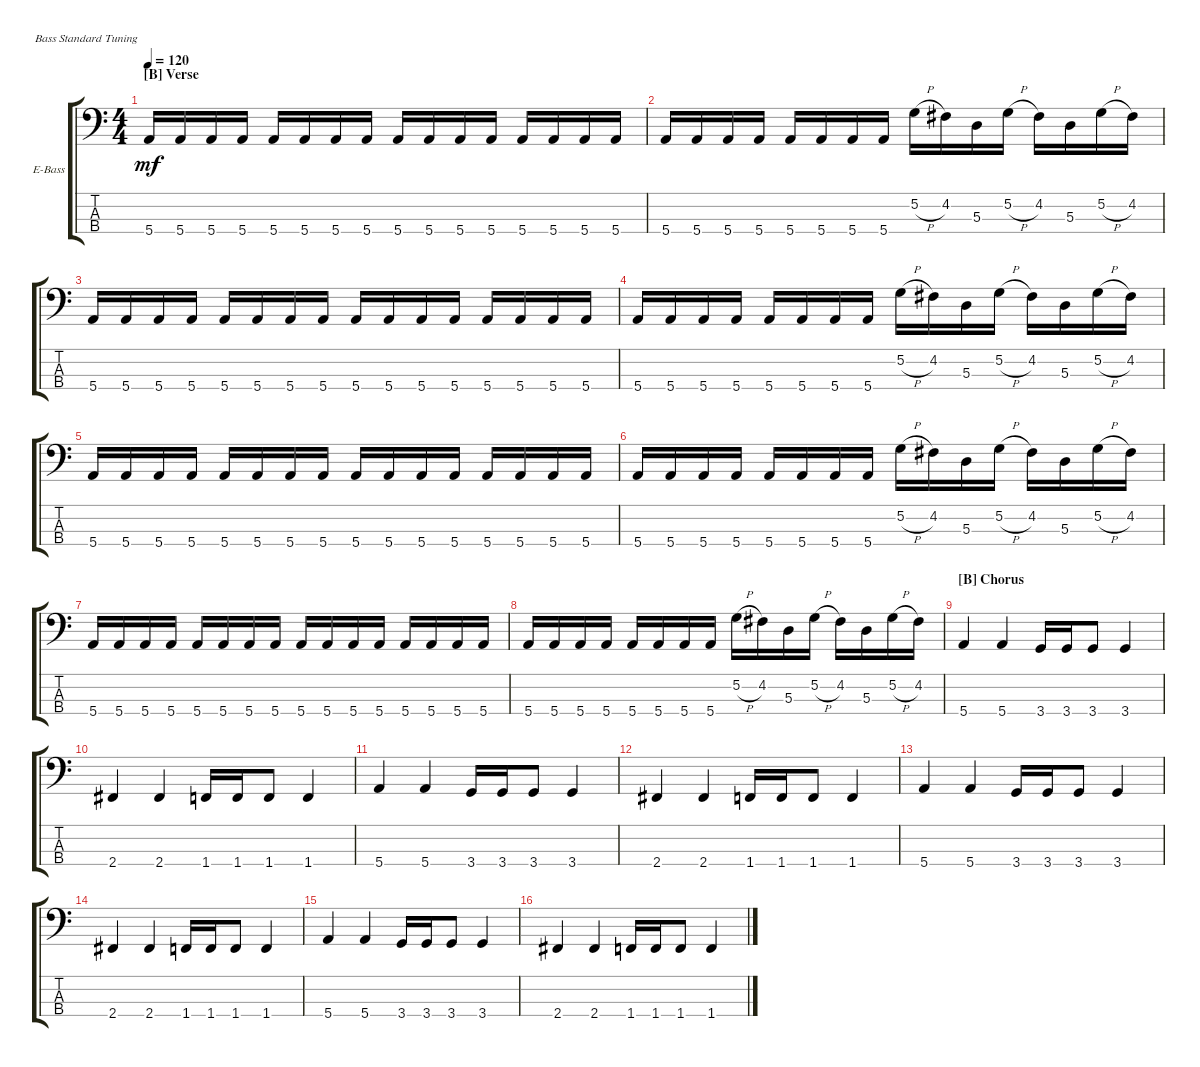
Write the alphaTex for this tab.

\defaultSystemsLayout 4
\bracketExtendMode groupsimilarinstruments
\firstSystemTrackNameOrientation horizontal
\otherSystemsTrackNameOrientation horizontal
\track ("Kelly Nickels" "E-Bass") {instrument electricbassfinger}
\staff {score tabs}
\tuning (G2 D2 A1 E1)
\ts (4 4)
\section ("B" "Verse")
\tempo 120
\clef f4
\scale
0.333333
\ks c
5.4.16{dy mf} 5.4.16 5.4.16 5.4.16 5.4.16 5.4.16 5.4.16 5.4.16 5.4.16 5.4.16 5.4.16 5.4.16 5.4.16 5.4.16 5.4.16 5.4.16 |
\scale
0.333333 5.4.16 5.4.16 5.4.16 5.4.16 5.4.16 5.4.16 5.4.16 5.4.16 5.2{h}.16 4.2.16 5.3.16 5.2{h}.16 4.2.16 5.3.16 5.2{h}.16 4.2.16 |
\scale
0.333333 5.4.16 5.4.16 5.4.16 5.4.16 5.4.16 5.4.16 5.4.16 5.4.16 5.4.16 5.4.16 5.4.16 5.4.16 5.4.16 5.4.16 5.4.16 5.4.16 |
\scale
0.333333 5.4.16 5.4.16 5.4.16 5.4.16 5.4.16 5.4.16 5.4.16 5.4.16 5.2{h}.16 4.2.16 5.3.16 5.2{h}.16 4.2.16 5.3.16 5.2{h}.16 4.2.16 |
\scale
0.333333 5.4.16 5.4.16 5.4.16 5.4.16 5.4.16 5.4.16 5.4.16 5.4.16 5.4.16 5.4.16 5.4.16 5.4.16 5.4.16 5.4.16 5.4.16 5.4.16 |
\scale
0.333333 5.4.16 5.4.16 5.4.16 5.4.16 5.4.16 5.4.16 5.4.16 5.4.16 5.2{h}.16 4.2.16 5.3.16 5.2{h}.16 4.2.16 5.3.16 5.2{h}.16 4.2.16 |
\scale
0.333333 5.4.16 5.4.16 5.4.16 5.4.16 5.4.16 5.4.16 5.4.16 5.4.16 5.4.16 5.4.16 5.4.16 5.4.16 5.4.16 5.4.16 5.4.16 5.4.16 |
5.4.16 5.4.16 5.4.16 5.4.16 5.4.16 5.4.16 5.4.16 5.4.16 5.2{h}.16 4.2.16 5.3.16 5.2{h}.16 4.2.16 5.3.16 5.2{h}.16 4.2.16 |
\section ("B" "Chorus")
5.4.4 5.4.4 3.4.16 3.4.16 3.4.8 3.4.4 |
2.4.4 2.4.4 1.4.16 1.4.16 1.4.8 1.4.4 |
5.4.4 5.4.4 3.4.16 3.4.16 3.4.8 3.4.4 |
2.4.4 2.4.4 1.4.16 1.4.16 1.4.8 1.4.4 |
5.4.4 5.4.4 3.4.16 3.4.16 3.4.8 3.4.4 |
2.4.4 2.4.4 1.4.16 1.4.16 1.4.8 1.4.4 |
5.4.4 5.4.4 3.4.16 3.4.16 3.4.8 3.4.4 |
2.4.4 2.4.4 1.4.16 1.4.16 1.4.8 1.4.4
